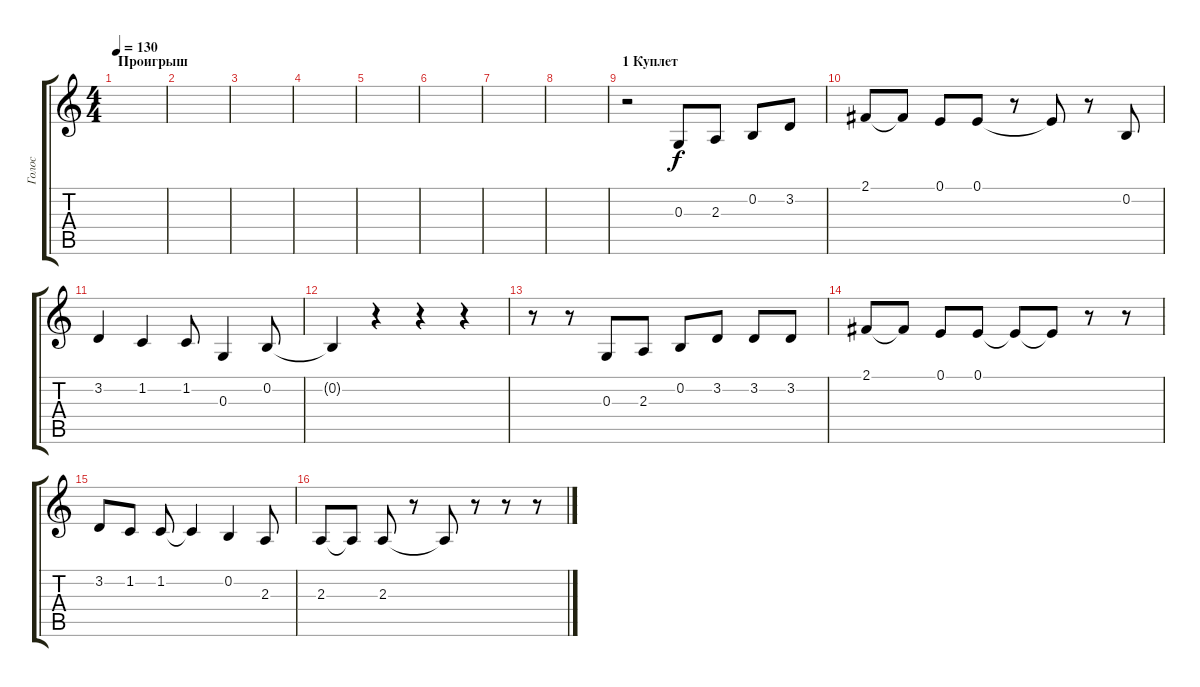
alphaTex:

\track ("Голос" "Голос") {instrument stringensemble1}
\staff {score tabs}
\tuning (E4 B3 G3 D3 A2 E2) {hide}
\ts (4 4)
\section ("" "Проигрыш")
\tempo 130
\clef g2
\ks c
|
|
|
|
|
|
|
|
\section ("" "1 Куплет")
r.2 0.3.8 2.3.8 0.2.8 3.2.8 |
2.1.8 2.1{t}.8 0.1.8 0.1.8 r.8 0.1{t}.8 r.8 0.2.8 |
3.2.4 1.2.4 1.2.8 0.3.4 0.2.8 |
0.2{t}.4 r.4 r.4 r.4 |
r.8 r.8 0.3.8 2.3.8 0.2.8 3.2.8 3.2.8 3.2.8 |
2.1.8 2.1{t}.8 0.1.8 0.1.8 0.1{t}.8 0.1{t}.8 r.8 r.8 |
3.2.8 1.2.8 1.2.8 1.2{t}.4 0.2.4 2.3.8 |
2.3.8 2.3{t}.8 2.3.8 r.8 2.3{t}.8 r.8 r.8 r.8
